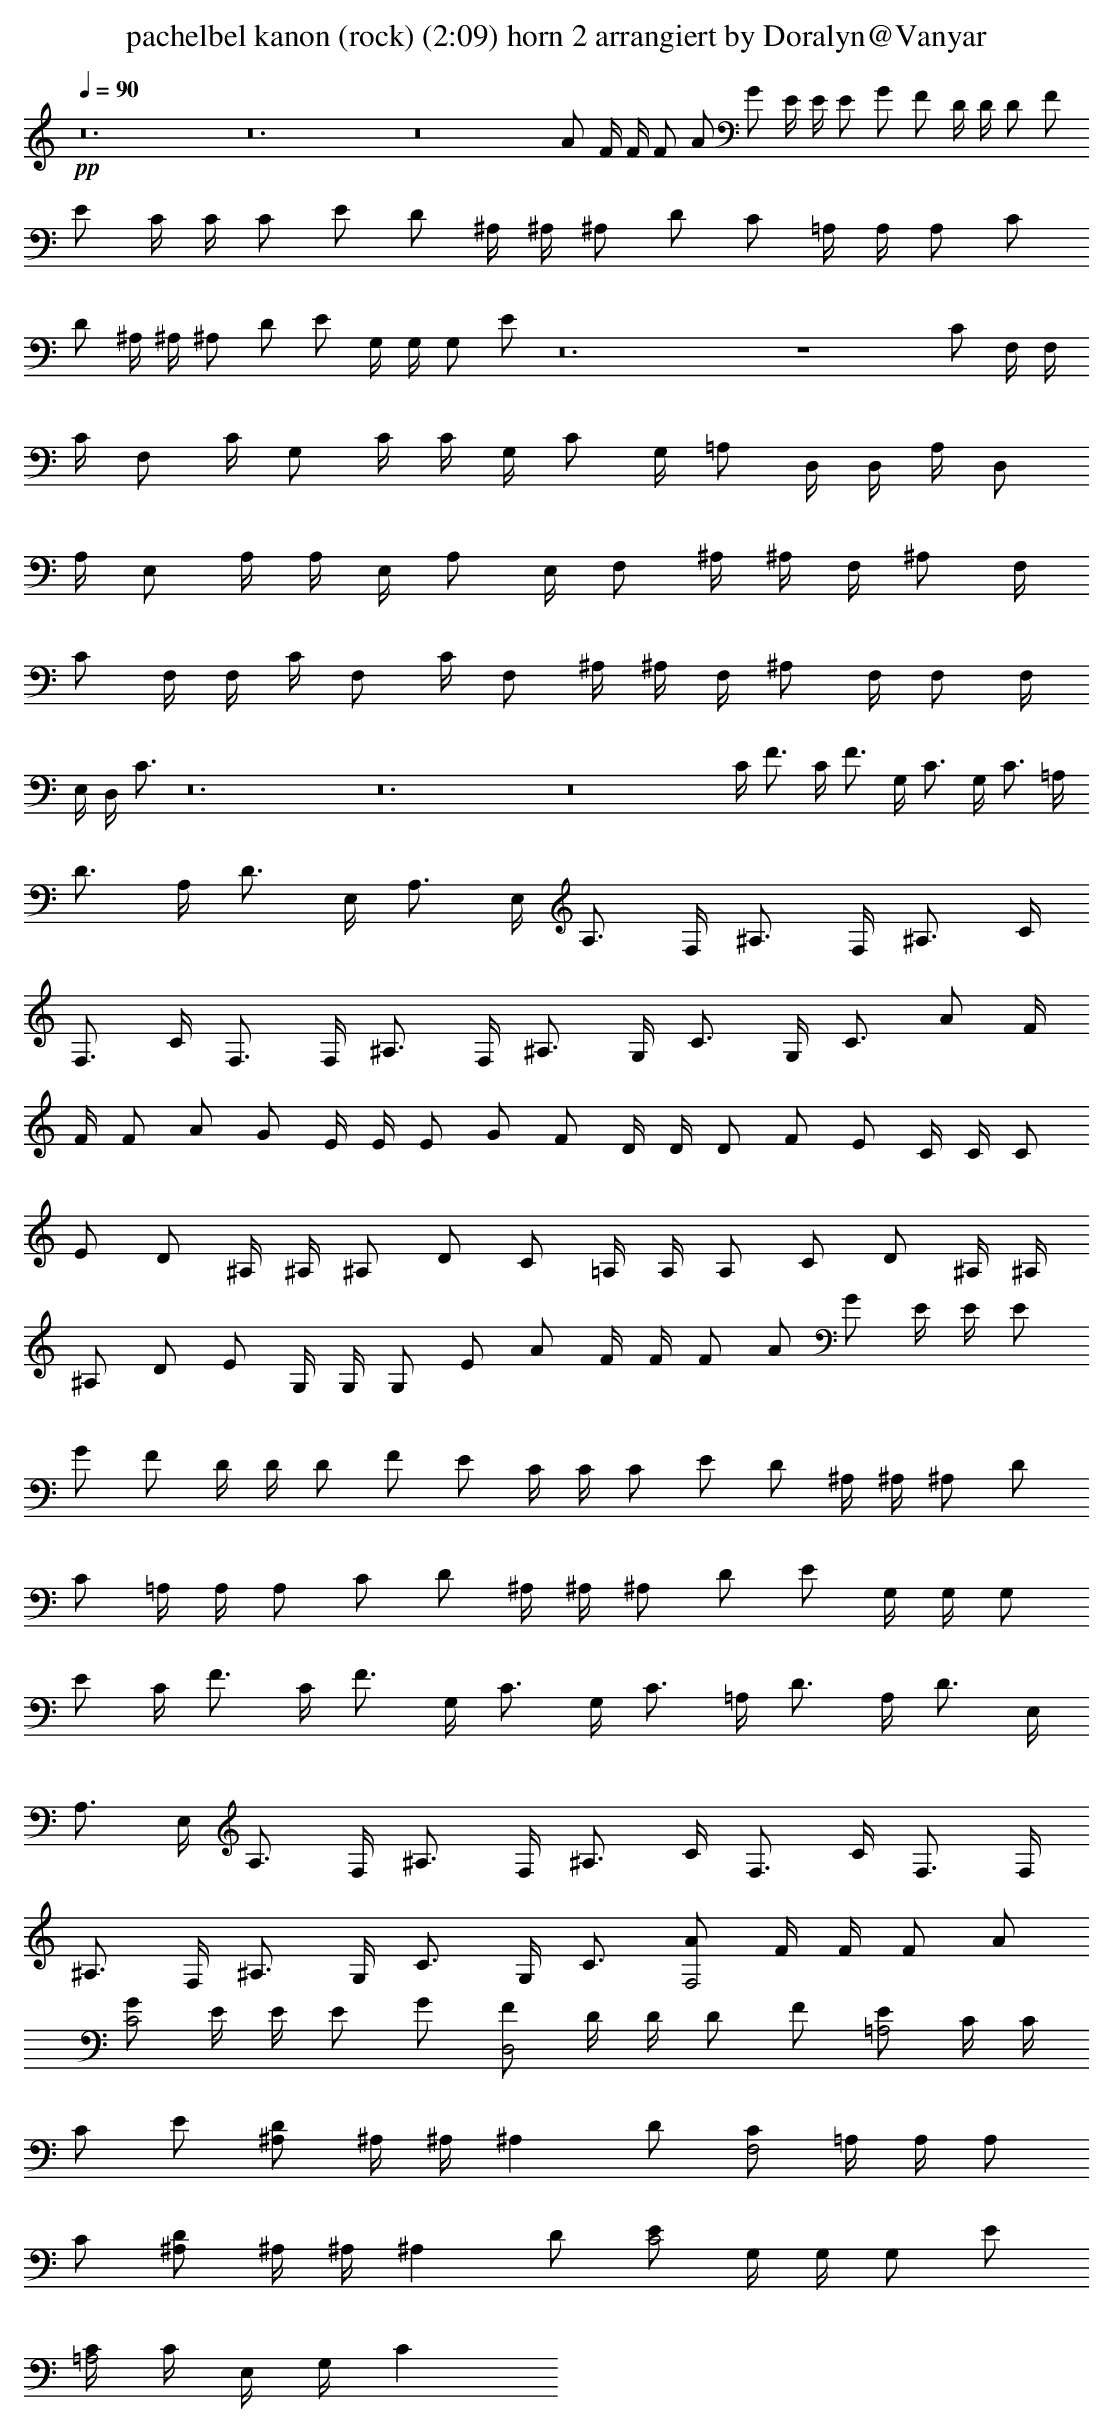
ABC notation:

X:1
T: pachelbel kanon (rock) (2:09) horn 2 arrangiert by Doralyn@Vanyar
L: 1/4
Q: 90
K: C
+pp+
z12 z12 z8 A/2 F/4 F/4 F/2 A/2 G/2 E/4 E/4 E/2 G/2 F/2 D/4 D/4 D/2 F/2
E/2 C/4 C/4 C/2 E/2 D/2 ^A,/4 ^A,/4 ^A,/2 D/2 C/2 =A,/4 A,/4 A,/2 C/2
D/2 ^A,/4 ^A,/4 ^A,/2 D/2 E/2 G,/4 G,/4 G,/2 E/2 z12 z4 C/2 F,/4 F,/4
C/4 F,/2 C/4 G,/2 C/4 C/4 G,/4 C/2 G,/4 =A,/2 D,/4 D,/4 A,/4 D,/2
A,/4 E,/2 A,/4 A,/4 E,/4 A,/2 E,/4 F,/2 ^A,/4 ^A,/4 F,/4 ^A,/2 F,/4
C/2 F,/4 F,/4 C/4 F,/2 C/4 F,/2 ^A,/4 ^A,/4 F,/4 ^A,/2 F,/4 F,/2 F,/4
E,/4 D,/4 C3/4 z12 z12 z8 C/4 F3/4 C/4 F3/4 G,/4 C3/4 G,/4 C3/4 =A,/4
D3/4 A,/4 D3/4 E,/4 A,3/4 E,/4 A,3/4 F,/4 ^A,3/4 F,/4 ^A,3/4 C/4
F,3/4 C/4 F,3/4 F,/4 ^A,3/4 F,/4 ^A,3/4 G,/4 C3/4 G,/4 C3/4 A/2 F/4
F/4 F/2 A/2 G/2 E/4 E/4 E/2 G/2 F/2 D/4 D/4 D/2 F/2 E/2 C/4 C/4 C/2
E/2 D/2 ^A,/4 ^A,/4 ^A,/2 D/2 C/2 =A,/4 A,/4 A,/2 C/2 D/2 ^A,/4 ^A,/4
^A,/2 D/2 E/2 G,/4 G,/4 G,/2 E/2 A/2 F/4 F/4 F/2 A/2 G/2 E/4 E/4 E/2
G/2 F/2 D/4 D/4 D/2 F/2 E/2 C/4 C/4 C/2 E/2 D/2 ^A,/4 ^A,/4 ^A,/2 D/2
C/2 =A,/4 A,/4 A,/2 C/2 D/2 ^A,/4 ^A,/4 ^A,/2 D/2 E/2 G,/4 G,/4 G,/2
E/2 C/4 F3/4 C/4 F3/4 G,/4 C3/4 G,/4 C3/4 =A,/4 D3/4 A,/4 D3/4 E,/4
A,3/4 E,/4 A,3/4 F,/4 ^A,3/4 F,/4 ^A,3/4 C/4 F,3/4 C/4 F,3/4 F,/4
^A,3/4 F,/4 ^A,3/4 G,/4 C3/4 G,/4 C3/4 [A/2F,2] F/4 F/4 F/2 A/2
[G/2C2] E/4 E/4 E/2 G/2 [F/2D,2] D/4 D/4 D/2 F/2 [E/2=A,2] C/4 C/4
C/2 E/2 [D/2^A,/2] ^A,/4 ^A,/4 [^A,z/2] D/2 [C/2F,2] =A,/4 A,/4 A,/2
C/2 [D/2^A,/2] ^A,/4 ^A,/4 [^A,z/2] D/2 [E/2C2] G,/4 G,/4 G,/2 E/2
[C/4=A,2] C/4 E,/4 G,/4 C
